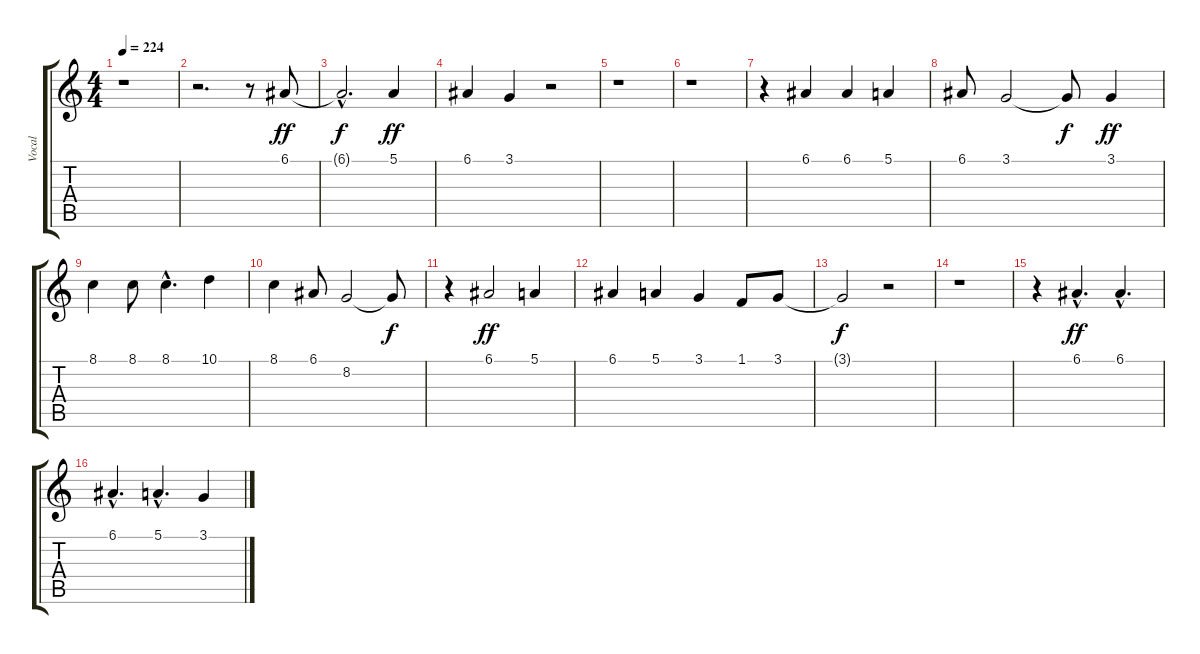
\track ("Vocal" "Vocal") {instrument synthbrass1}
\staff {score tabs}
\tuning (E4 B3 G3 D3 A2 E2) {hide}
\ts (4 4)
\tempo 224
\clef g2
\ks c
r.1{dy ff} |
r.2{d} r.8 6.1.8 |
6.1{hac t}.2{d dy f} 5.1.4{dy ff} |
6.1.4 3.1.4 r.2 |
r.1 |
r.1 |
r.4 6.1.4 6.1.4 5.1.4 |
6.1.8 3.1.2 3.1{t}.8{dy f} 3.1.4{dy ff} |
8.1.4 8.1.8 8.1{hac}.4{d} 10.1.4 |
8.1.4 6.1.8 8.2.2 8.2{t}.8{dy f} |
r.4 6.1.2{dy ff} 5.1.4 |
6.1.4 5.1.4 3.1.4 1.1.8 3.1.8 |
3.1{t}.2{dy f} r.2 |
r.1 |
r.4 6.1{hac}.4{d dy ff} 6.1{hac}.4{d} |
6.1{hac}.4{d} 5.1{hac}.4{d} 3.1.4
